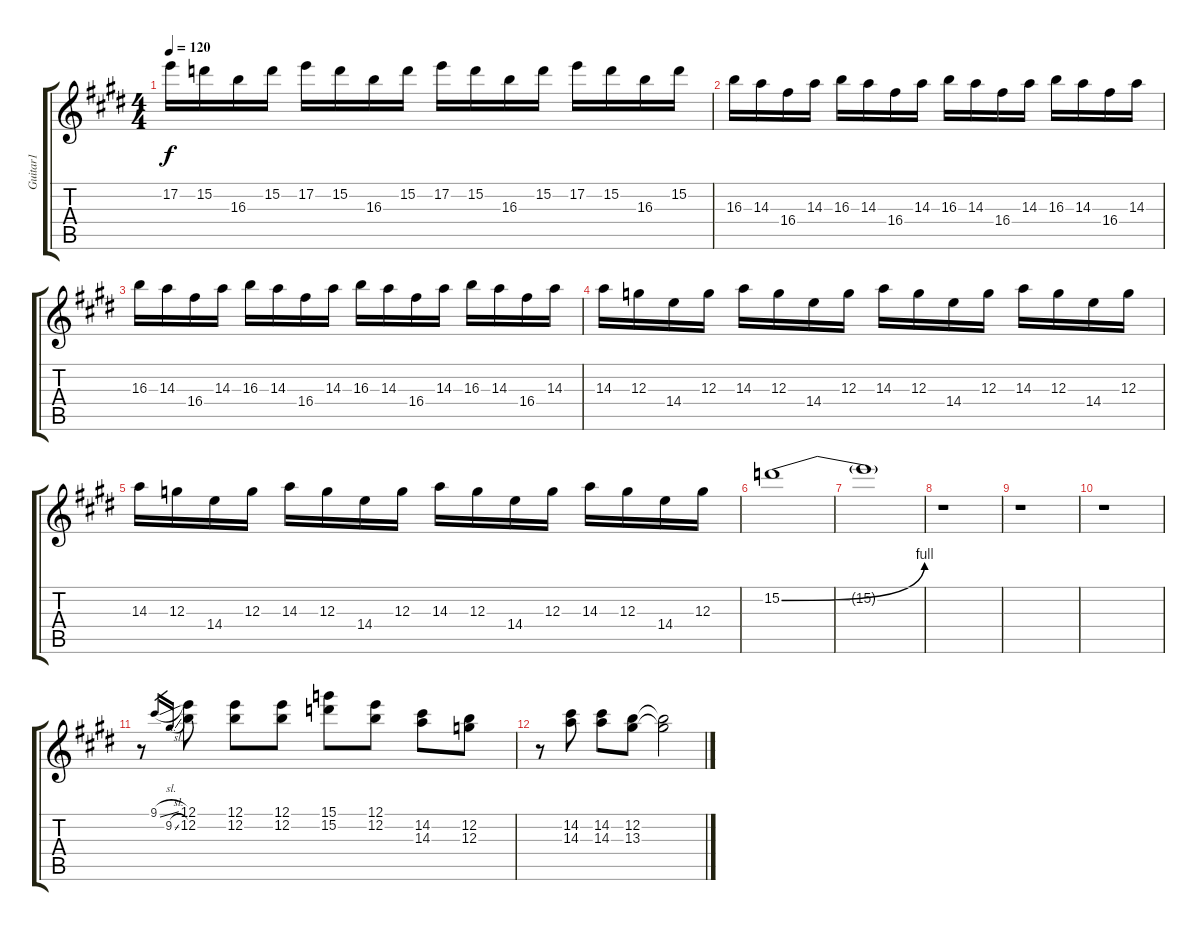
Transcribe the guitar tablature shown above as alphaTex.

\track ("Guitar1" "Guitar1") {instrument overdrivenguitar}
\staff {score tabs}
\tuning (E4 B3 G3 D3 A2 E2) {hide}
\ts (4 4)
\tempo 120
\clef g2
\ks e
17.2.16{dy f} 15.2.16 16.3.16 15.2.16 17.2.16 15.2.16 16.3.16 15.2.16 17.2.16 15.2.16 16.3.16 15.2.16 17.2.16 15.2.16 16.3.16 15.2.16 |
16.3.16 14.3.16 16.4.16 14.3.16 16.3.16 14.3.16 16.4.16 14.3.16 16.3.16 14.3.16 16.4.16 14.3.16 16.3.16 14.3.16 16.4.16 14.3.16 |
16.3.16 14.3.16 16.4.16 14.3.16 16.3.16 14.3.16 16.4.16 14.3.16 16.3.16 14.3.16 16.4.16 14.3.16 16.3.16 14.3.16 16.4.16 14.3.16 |
14.3.16 12.3.16 14.4.16 12.3.16 14.3.16 12.3.16 14.4.16 12.3.16 14.3.16 12.3.16 14.4.16 12.3.16 14.3.16 12.3.16 14.4.16 12.3.16 |
14.3.16 12.3.16 14.4.16 12.3.16 14.3.16 12.3.16 14.4.16 12.3.16 14.3.16 12.3.16 14.4.16 12.3.16 14.3.16 12.3.16 14.4.16 12.3.16 |
15.2{be (bend 0 0 60 4)}.1 |
15.2{t}.1 |
r.1 |
r.1 |
r.1 |
r.8 9.1{sl}.16{gr} 9.2{sl}.16{gr} (12.1 12.2).8 (12.1 12.2).8 (12.1 12.2).8 (15.1 15.2).8 (12.1 12.2).8 (14.2 14.3).8 (12.2 12.3).8 |
r.8 (14.2 14.3).8 (14.2 14.3).8 (12.2 13.3).8 (12.2{t} 13.3{t}).2
